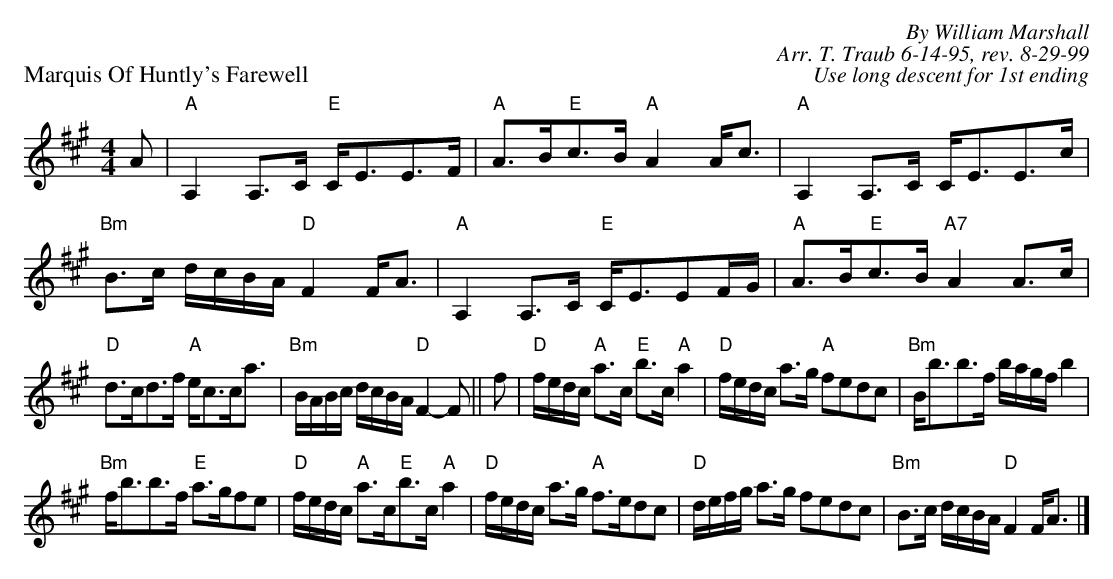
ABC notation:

X:1
P: Marquis Of Huntly's Farewell
C: By William Marshall
C: Arr. T. Traub 6-14-95, rev. 8-29-99
C: Use long descent for 1st ending
M: 4/4
K: A
L: 1/8
A|"A"A,2 A,>C "E"C<EE>F|"A"A>B"E"c>B "A"A2 A<c|"A"A,2 A,>C C<EE>c|"Bm"B>c d/c/B/A/ "D"F2 F<A| "A"A,2 A,>C "E"C<EEF/G/|"A"A>B"E"c>B "A7"A2 A>c|
"D"d>cd>f "A"e<cc<a|"Bm"B/A/B/c/ d/c/B/A/ "D"F2-F || f|"D"f/e/d/c/ "A"a>c "E"b>c "A"a2|"D"f/e/d/c/ a>g "A"fedc|"Bm"B<bb>f b/a/g/f/ b2|
"Bm"f<bb>f "E"a>gfe|"D"f/e/d/c/ "A"a>c"E"b>c "A"a2|"D"f/e/d/c/ a>g "A"f>edc|"D"d/e/f/g/ a>g fedc|"Bm"B>c d/c/B/A/ "D"F2 F<A |]
